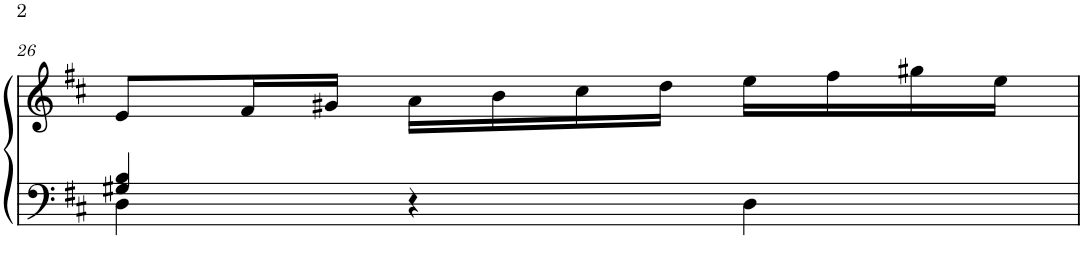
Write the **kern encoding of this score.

**kern	**kern
*part1	*part1
*staff2	*staff1
*I"Piano	*
*I'Pno.	*
!!LO:PB:g=z
*clefF4	*clefG2
*k[f#c#]	*k[f#c#]
*M3/4	*M3/4
=26	=26
*^	*
4D\	4G#X/ 4B/	8e/L
.	.	16f#/L
.	.	16g#X/JJ
4r	2ryy	16a\LL
.	.	16b\
.	.	16cc#\
.	.	16dd\JJ
4D\	.	16ee\LL
.	.	16ff#\
.	.	16gg#X\
.	.	16ee\JJ
*v	*v	*
=	=
*-	*-
